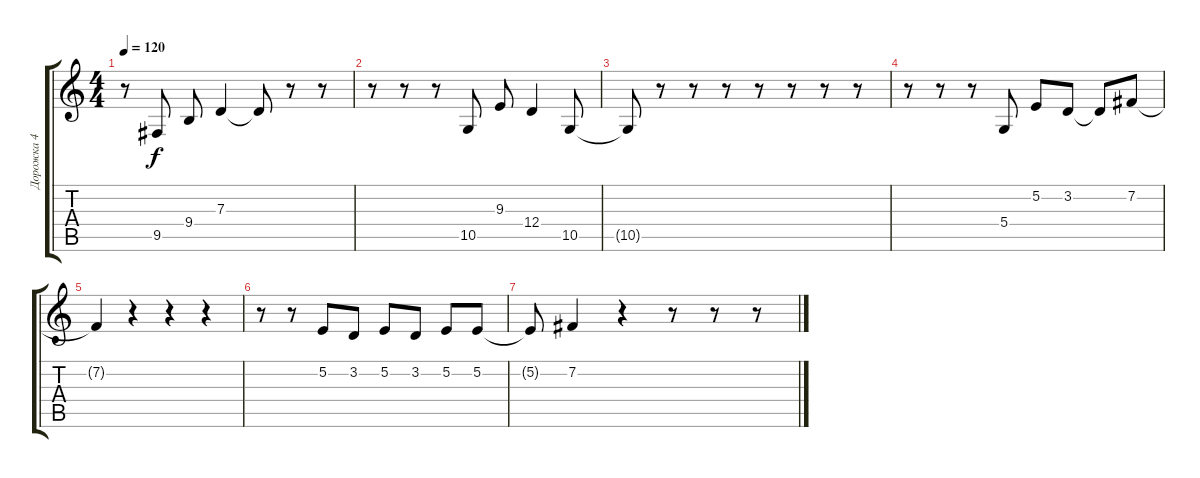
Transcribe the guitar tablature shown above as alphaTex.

\track ("Дорожка 4" "Дорожка 4") {instrument trumpet}
\staff {score tabs}
\tuning (E4 B3 G3 D3 A2 E2) {hide}
\ts (4 4)
\tempo 120
\clef g2
\ks c
r.8{dy f} 9.5.8 9.4.8 7.3.4 7.3{t}.8 r.8 r.8 |
r.8 r.8 r.8 10.5.8 9.3.8 12.4.4 10.5.8 |
10.5{t}.8 r.8 r.8 r.8 r.8 r.8 r.8 r.8 |
r.8 r.8 r.8 5.4.8 5.2.8 3.2.8 3.2{t}.8 7.2.8 |
7.2{t}.4 r.4 r.4 r.4 |
r.8 r.8 5.2.8 3.2.8 5.2.8 3.2.8 5.2.8 5.2.8 |
5.2{t}.8 7.2.4 r.4 r.8 r.8 r.8
